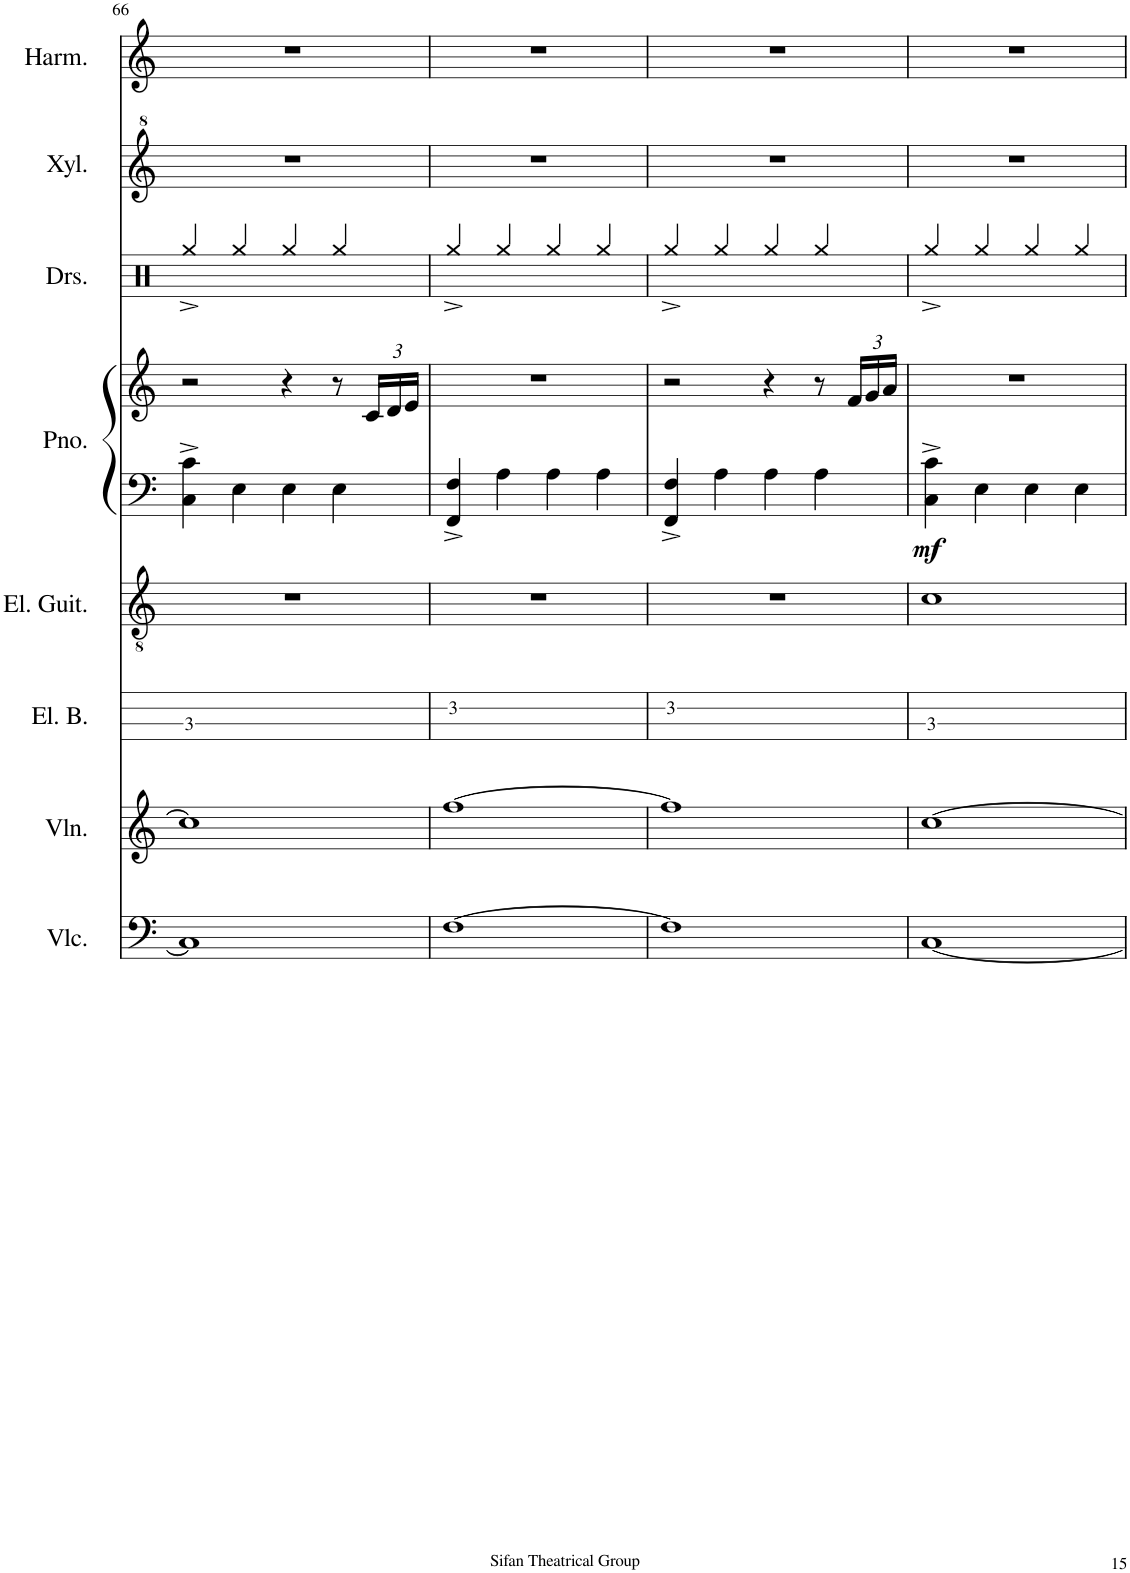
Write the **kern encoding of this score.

**kern	**kern	**kern	**kern	**kern	**kern	**dynam	**kern	**kern	**kern
*part8	*part7	*part6	*part5	*part4	*part4	*part4	*part3	*part2	*part1
*staff9	*staff8	*staff7	*staff6	*staff5	*staff4	*staff4/5	*staff3	*staff2	*staff1
*I"Violoncello	*I"Violin	*I"Electric Bass	*I"Electric Guitar	*I"Piano	*	*	*I"Drumset	*I"Xylophone	*I"Harmonica
*I'Vlc.	*I'Vln.	*I'El. B.	*I'El. Guit.	*I'Pno.	*	*	*I'Drs.	*I'Xyl.	*I'Harm.
!!LO:PB:g=z
*clefF4	*clefG2	*	*clefGv2	*clefF4	*clefG2	*	*clefX	*clefG^2	*clefG2
*k[]	*k[]	*k[]	*k[]	*k[]	*k[]	*	*k[]	*k[]	*k[]
*M4/4	*M4/4	*M4/4	*M4/4	*M4/4	*M4/4	*	*M4/4	*M4/4	*M4/4
=66	=66	=66	=66	=66	=66	=66	=66	=66	=66
1C]	1cc]	1CC	1r	4C\^ 4c\^	2r	.	4Rgg^/	1r	1r
.	.	.	.	4E\	.	.	4Rgg/	.	.
.	.	.	.	4E\	4r	.	4Rgg/	.	.
.	.	.	.	4E\	8r	.	4Rgg/	.	.
*	*	*	*	*	*Xbrackettup	*	*	*	*
.	.	.	.	.	24c/LL	.	.	.	.
.	.	.	.	.	24d/	.	.	.	.
.	.	.	.	.	24e/JJ	.	.	.	.
=67	=67	=67	=67	=67	=67	=67	=67	=67	=67
[1F	[1ff	1FF	1r	4FF/^ 4F/^	1r	.	4Rgg^/	1r	1r
.	.	.	.	4A\	.	.	4Rgg/	.	.
.	.	.	.	4A\	.	.	4Rgg/	.	.
.	.	.	.	4A\	.	.	4Rgg/	.	.
=68	=68	=68	=68	=68	=68	=68	=68	=68	=68
1F]	1ff]	1FF	1r	4FF/^ 4F/^	2r	.	4Rgg^/	1r	1r
.	.	.	.	4A\	.	.	4Rgg/	.	.
.	.	.	.	4A\	4r	.	4Rgg/	.	.
.	.	.	.	4A\	8r	.	4Rgg/	.	.
.	.	.	.	.	24f/LL	.	.	.	.
.	.	.	.	.	24g/	.	.	.	.
.	.	.	.	.	24a/JJ	.	.	.	.
=69	=69	=69	=69	=69	=69	=69	=69	=69	=69
!	!	!	!	!	!	!LO:DY:b=2	!	!	!
[1C	[1cc	1CC	1c	4C\^ 4c\^	1r	mf	4Rgg^/	1r	1r
.	.	.	.	4E\	.	.	4Rgg/	.	.
.	.	.	.	4E\	.	.	4Rgg/	.	.
.	.	.	.	4E\	.	.	4Rgg/	.	.
=	=	=	=	=	=	=	=	=	=
*-	*-	*-	*-	*-	*-	*-	*-	*-	*-
